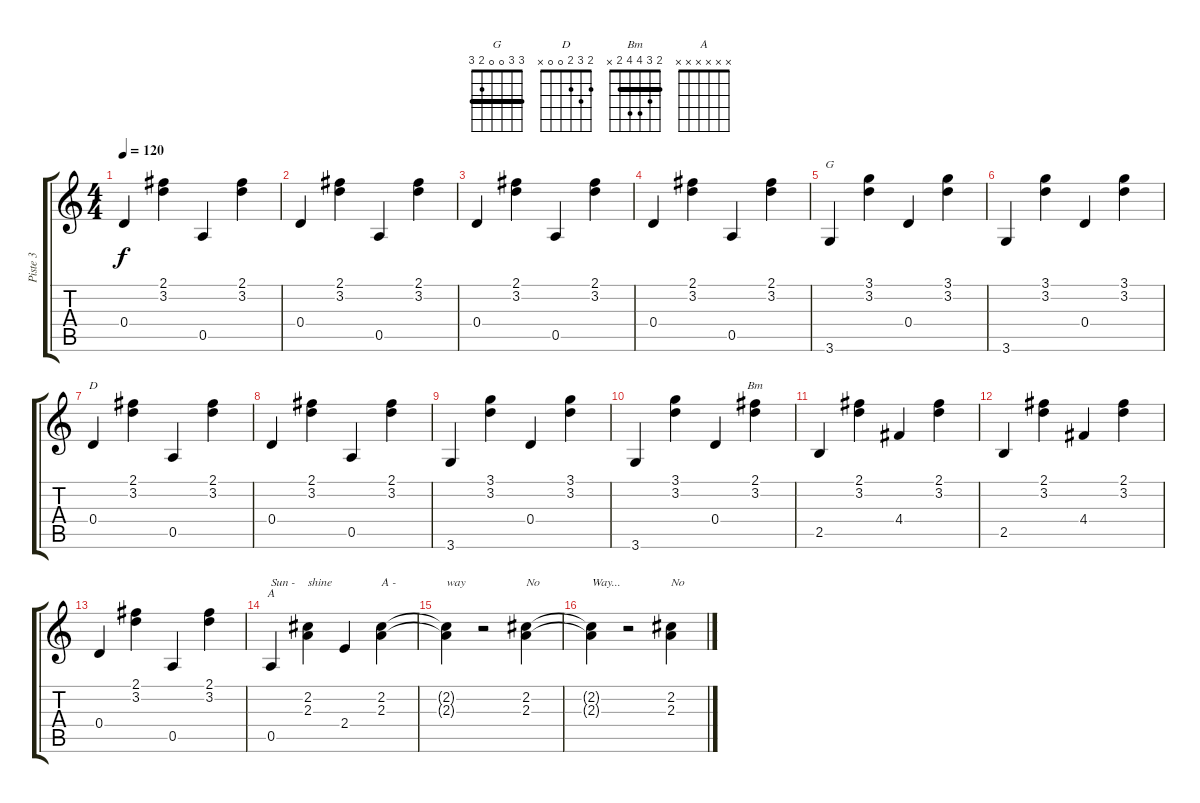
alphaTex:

\track ("Piste 3" "Piste 3") {instrument acousticguitarsteel}
\staff {score tabs}
\tuning (E4 B3 G3 D3 A2 E2) {hide}
\chord ("G" 3 3 0 0 2 3) {barre 3}
\chord ("D" 2 3 2 0 0 x)
\chord ("Bm" 2 3 4 4 2 x) {barre 2}
\chord ("A" x x x x x x)
\ts (4 4)
\tempo 120
\clef g2
\ks c
0.4.4{dy f} (2.1 3.2).4 0.5.4 (2.1 3.2).4 |
0.4.4 (2.1 3.2).4 0.5.4 (2.1 3.2).4 |
0.4.4 (2.1 3.2).4 0.5.4 (2.1 3.2).4 |
0.4.4 (2.1 3.2).4 0.5.4 (2.1 3.2).4 |
3.6.4{ch "G"} (3.1 3.2).4 0.4.4 (3.1 3.2).4 |
3.6.4 (3.1 3.2).4 0.4.4 (3.1 3.2).4 |
0.4.4{ch "D"} (2.1 3.2).4 0.5.4 (2.1 3.2).4 |
0.4.4 (2.1 3.2).4 0.5.4 (2.1 3.2).4 |
3.6.4 (3.1 3.2).4 0.4.4 (3.1 3.2).4 |
3.6.4 (3.1 3.2).4 0.4.4 (2.1 3.2).4{ch "Bm"} |
2.5.4 (2.1 3.2).4 4.4.4 (2.1 3.2).4 |
2.5.4 (2.1 3.2).4 4.4.4 (2.1 3.2).4 |
0.4.4 (2.1 3.2).4 0.5.4 (2.1 3.2).4 |
0.5.4{ch "A" txt "Sun -"} (2.2 2.3).4{txt "shine"} 2.4.4 (2.2 2.3).4{txt "A -"} |
(2.2{t} 2.3{t}).4{txt "way"} r.2 (2.2 2.3).4{txt "No"} |
(2.2{t} 2.3{t}).4{txt "Way..."} r.2 (2.2 2.3).4{txt "No"}
